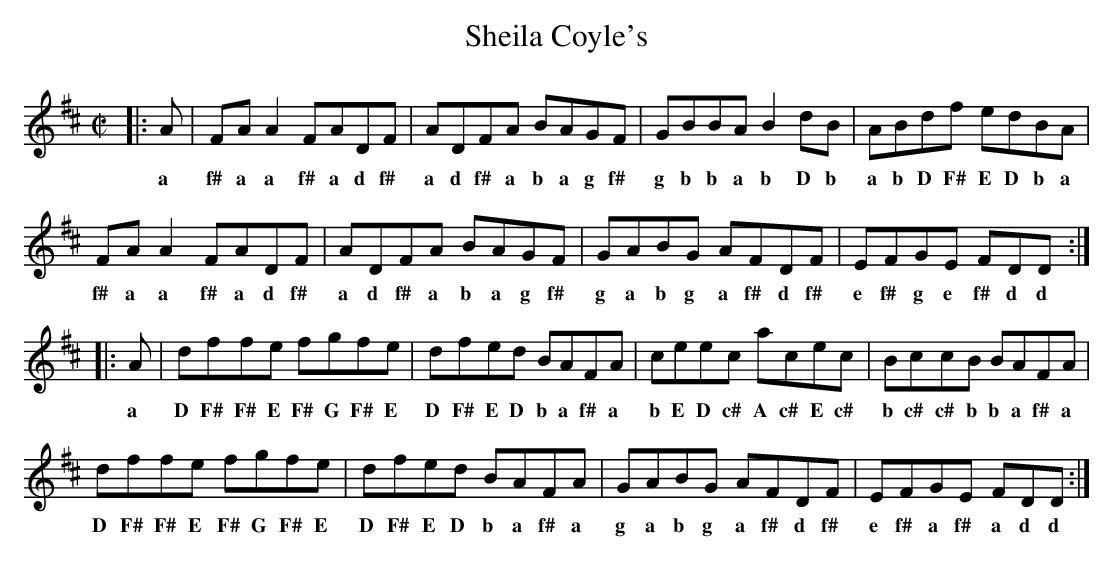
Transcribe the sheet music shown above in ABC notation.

X:1
T:Sheila Coyle's
M:C|
L:1/8
K:D
|:A|FAA2 FADF|ADFA BAGF|GBBA B2dB|ABdf edBA|
w:a f# a a f# a d f# a d f# a b a g f# g b b a b D b a b D F# E D b a
FAA2 FADF|ADFA BAGF|GABG AFDF|EFGE FDD:|
w:f# a a f# a d f# a d f# a b a g f# g a b g a f# d f# e f# g e f# d d
|:A|dffe fgfe|dfed BAFA|ceec acec|BccB BAFA|
w:a D F# F# E F# G F# E D F# E D b a f# a b E D c# A c# E c# b c# c# b b a f# a
dffe fgfe|dfed BAFA|GABG AFDF|EFGE FDD:|
w:D F# F# E F# G F# E D F# E D b a f# a g a b g a f# d f# e f# a f# a d d
